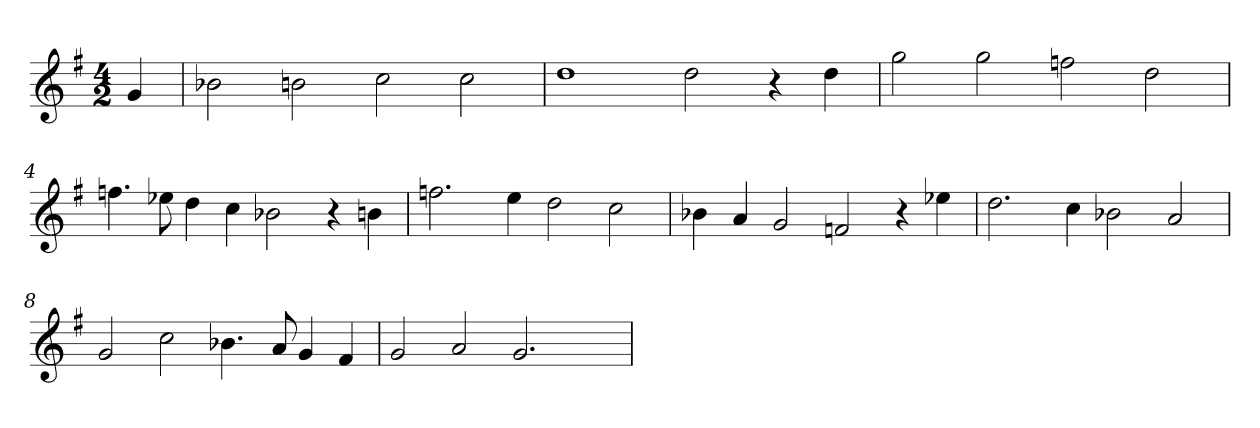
**kern
*part1
*staff1
*clefG2
*k[f#]
*G:
*M4/2
=
4g
=1
2b-X
2b
2cc
2cc
=2
1dd
2dd
4r
4dd
=3
2gg
2gg
2ffn
2dd
=4
4.ffn
8ee-X
4dd
4cc
2b-X
4r
4b
=5
2.ffn
4ee
2dd
2cc
=6
4b-X
4a
2g
2fn
4r
4ee-X
=7
2.dd
4cc
2b-X
2a
=8
2g
2cc
4.b-X
8a
4g
4f#
=9
2g
2a
2.g
4ryy
=
*-
